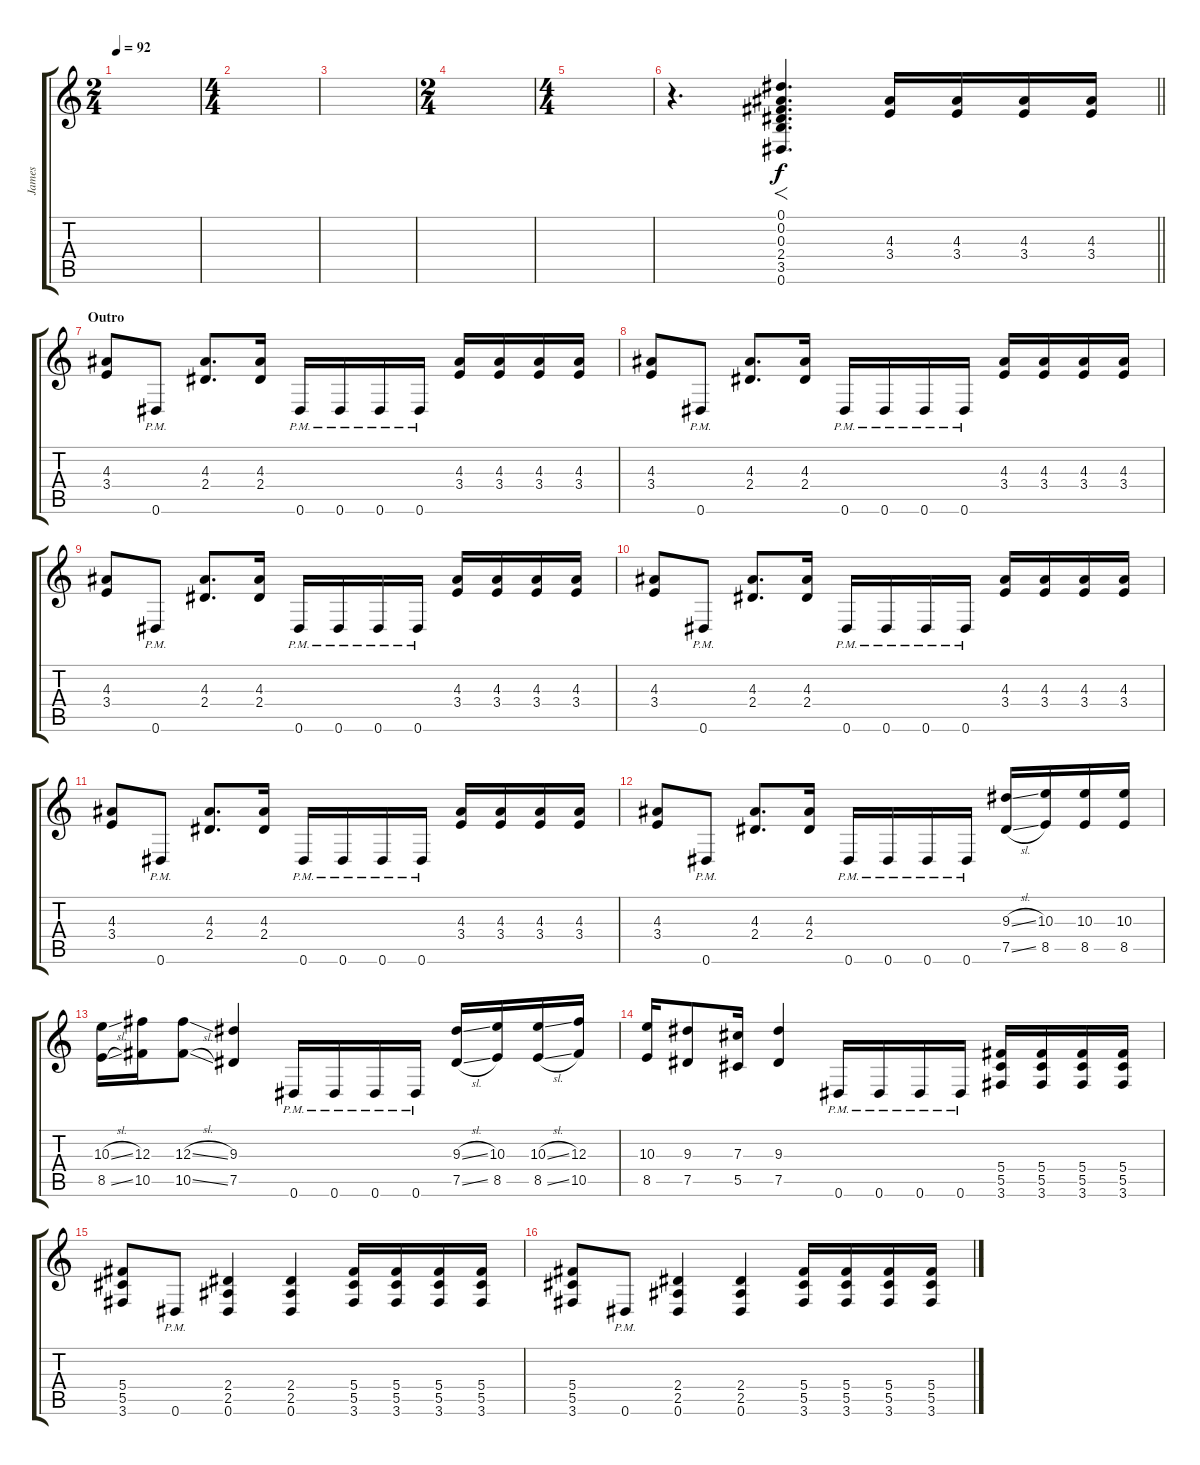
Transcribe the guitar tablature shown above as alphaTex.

\track ("James" "James") {instrument distortionguitar}
\staff {score tabs}
\tuning (Eb4 Bb3 Gb3 Db3 Ab2 Eb2) {hide}
\ts (2 4)
\tempo 92
\clef g2
\ks c
|
\ts (4 4)
|
|
\ts (2 4)
|
\ts (4 4)
|
\barLineRight lightlight
r.4{d} (0.1 0.2 0.3 2.4 3.5 0.6).4{f d} (4.3 3.4).16 (4.3 3.4).16 (4.3 3.4).16 (4.3 3.4).16 |
\section ("" "Outro")
(4.3 3.4).8{volume 5} 0.6{pm}.8 (4.3 2.4).8{d} (4.3 2.4).16 0.6{pm}.16 0.6{pm}.16 0.6{pm}.16 0.6{pm}.16 (4.3 3.4).16 (4.3 3.4).16 (4.3 3.4).16 (4.3 3.4).16 |
(4.3 3.4).8 0.6{pm}.8 (4.3 2.4).8{d} (4.3 2.4).16 0.6{pm}.16 0.6{pm}.16 0.6{pm}.16 0.6{pm}.16 (4.3 3.4).16 (4.3 3.4).16 (4.3 3.4).16 (4.3 3.4).16 |
(4.3 3.4).8 0.6{pm}.8 (4.3 2.4).8{d} (4.3 2.4).16 0.6{pm}.16 0.6{pm}.16 0.6{pm}.16 0.6{pm}.16 (4.3 3.4).16 (4.3 3.4).16 (4.3 3.4).16 (4.3 3.4).16 |
(4.3 3.4).8 0.6{pm}.8 (4.3 2.4).8{d} (4.3 2.4).16 0.6{pm}.16 0.6{pm}.16 0.6{pm}.16 0.6{pm}.16 (4.3 3.4).16 (4.3 3.4).16 (4.3 3.4).16 (4.3 3.4).16 |
(4.3 3.4).8 0.6{pm}.8 (4.3 2.4).8{d} (4.3 2.4).16 0.6{pm}.16 0.6{pm}.16 0.6{pm}.16 0.6{pm}.16 (4.3 3.4).16 (4.3 3.4).16 (4.3 3.4).16 (4.3 3.4).16 |
(4.3 3.4).8 0.6{pm}.8 (4.3 2.4).8{d} (4.3 2.4).16 0.6{pm}.16 0.6{pm}.16 0.6{pm}.16 0.6{pm}.16 (9.3{sl} 7.5{sl}).16 (10.3 8.5).16 (10.3 8.5).16 (10.3 8.5).16 |
(10.3{sl} 8.5{sl}).16 (12.3 10.5).16 (12.3{sl} 10.5{sl}).8 (9.3 7.5).4 0.6{pm}.16 0.6{pm}.16 0.6{pm}.16 0.6{pm}.16 (9.3{sl} 7.5{sl}).16 (10.3 8.5).16 (10.3{sl} 8.5{sl}).16 (12.3 10.5).16 |
(10.3 8.5).16 (9.3 7.5).8 (7.3 5.5).16 (9.3 7.5).4 0.6{pm}.16 0.6{pm}.16 0.6{pm}.16 0.6{pm}.16 (5.4 5.5 3.6).16 (5.4 5.5 3.6).16 (5.4 5.5 3.6).16 (5.4 5.5 3.6).16 |
(5.4 5.5 3.6).8 0.6{pm}.8 (2.4 2.5 0.6).4 (2.4 2.5 0.6).4 (5.4 5.5 3.6).16 (5.4 5.5 3.6).16 (5.4 5.5 3.6).16 (5.4 5.5 3.6).16 |
(5.4 5.5 3.6).8 0.6{pm}.8 (2.4 2.5 0.6).4 (2.4 2.5 0.6).4 (5.4 5.5 3.6).16 (5.4 5.5 3.6).16 (5.4 5.5 3.6).16 (5.4 5.5 3.6).16
